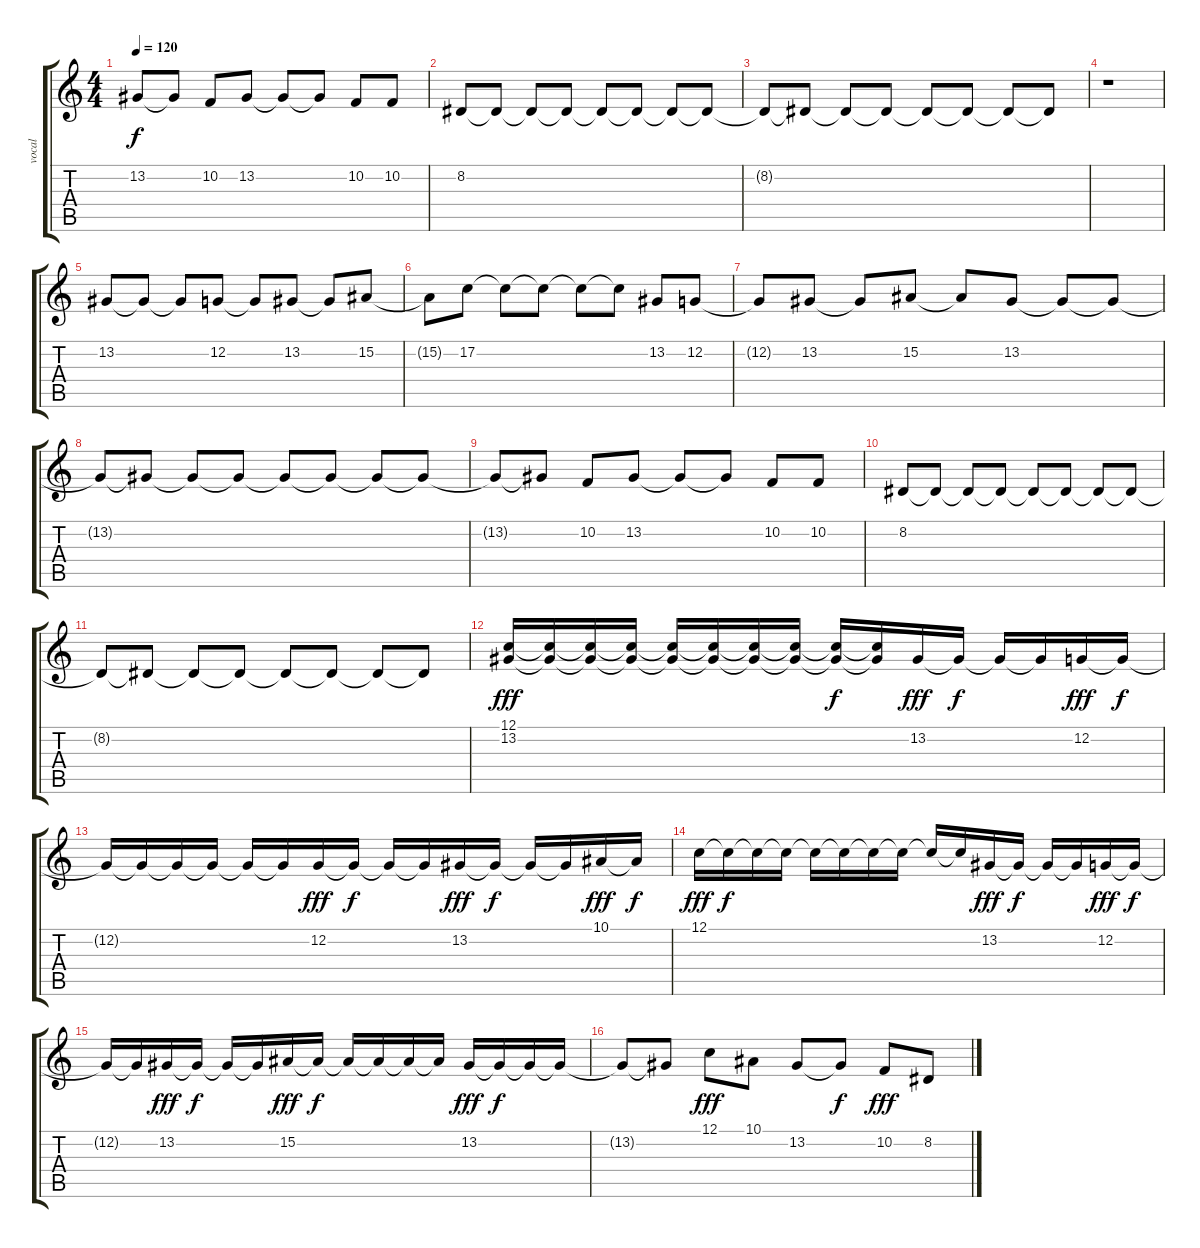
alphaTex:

\track ("vocal" "vocal") {instrument trombone}
\staff {score tabs}
\tuning (C4 G3 Eb3 Bb2 F2 C2) {hide}
\ts (4 4)
\tempo 120
\clef g2
\ks c
13.2{t}.8{dy f} 13.2{t}.8 10.2.8 13.2.8 13.2{t}.8 13.2{t}.8 10.2.8 10.2.8 |
8.2.8 8.2{t}.8 8.2{t}.8 8.2{t}.8 8.2{t}.8 8.2{t}.8 8.2{t}.8 8.2{t}.8 |
8.2{t}.8 8.2{t}.8 8.2{t}.8 8.2{t}.8 8.2{t}.8 8.2{t}.8 8.2{t}.8 8.2{t}.8 |
r.1 |
13.2.8 13.2{t}.8 13.2{t}.8 12.2.8 12.2{t}.8 13.2.8 13.2{t}.8 15.2.8 |
15.2{t}.8 17.2.8 17.2{t}.8 17.2{t}.8 17.2{t}.8 17.2{t}.8 13.2.8 12.2.8 |
12.2{t}.8 13.2.8 13.2{t}.8 15.2.8 15.2{t}.8 13.2.8 13.2{t}.8 13.2{t}.8 |
13.2{t}.8 13.2{t}.8 13.2{t}.8 13.2{t}.8 13.2{t}.8 13.2{t}.8 13.2{t}.8 13.2{t}.8 |
13.2{t}.8 13.2{t}.8 10.2.8 13.2.8 13.2{t}.8 13.2{t}.8 10.2.8 10.2.8 |
8.2.8 8.2{t}.8 8.2{t}.8 8.2{t}.8 8.2{t}.8 8.2{t}.8 8.2{t}.8 8.2{t}.8 |
8.2{t}.8 8.2{t}.8 8.2{t}.8 8.2{t}.8 8.2{t}.8 8.2{t}.8 8.2{t}.8 8.2{t}.8 |
(12.1 13.2).16{dy fff} (12.1{t} 13.2{t}).16 (12.1{t} 13.2{t}).16 (12.1{t} 13.2{t}).16 (12.1{t} 13.2{t}).16 (12.1{t} 13.2{t}).16 (12.1{t} 13.2{t}).16 (12.1{t} 13.2{t}).16 (12.1{t} 13.2{t}).16{dy f} (12.1{t} 13.2{t}).16 13.2.16{dy fff} 13.2{t}.16{dy f} 13.2{t}.16 13.2{t}.16 12.2.16{dy fff} 12.2{t}.16{dy f} |
12.2{t}.16 12.2{t}.16 12.2{t}.16 12.2{t}.16 12.2{t}.16 12.2{t}.16 12.2.16{dy fff} 12.2{t}.16{dy f} 12.2{t}.16 12.2{t}.16 13.2.16{dy fff} 13.2{t}.16{dy f} 13.2{t}.16 13.2{t}.16 10.1.16{dy fff} 10.1{t}.16{dy f} |
12.1.16{dy fff} 12.1{t}.16{dy f} 12.1{t}.16 12.1{t}.16 12.1{t}.16 12.1{t}.16 12.1{t}.16 12.1{t}.16 12.1{t}.16 12.1{t}.16 13.2.16{dy fff} 13.2{t}.16{dy f} 13.2{t}.16 13.2{t}.16 12.2.16{dy fff} 12.2{t}.16{dy f} |
12.2{t}.16 12.2{t}.16 13.2.16{dy fff} 13.2{t}.16{dy f} 13.2{t}.16 13.2{t}.16 15.2.16{dy fff} 15.2{t}.16{dy f} 15.2{t}.16 15.2{t}.16 15.2{t}.16 15.2{t}.16 13.2.16{dy fff} 13.2{t}.16{dy f} 13.2{t}.16 13.2{t}.16 |
13.2{t}.8 13.2{t}.8 12.1.8{dy fff} 10.1.8 13.2.8 13.2{t}.8{dy f} 10.2.8{dy fff} 8.2.8
